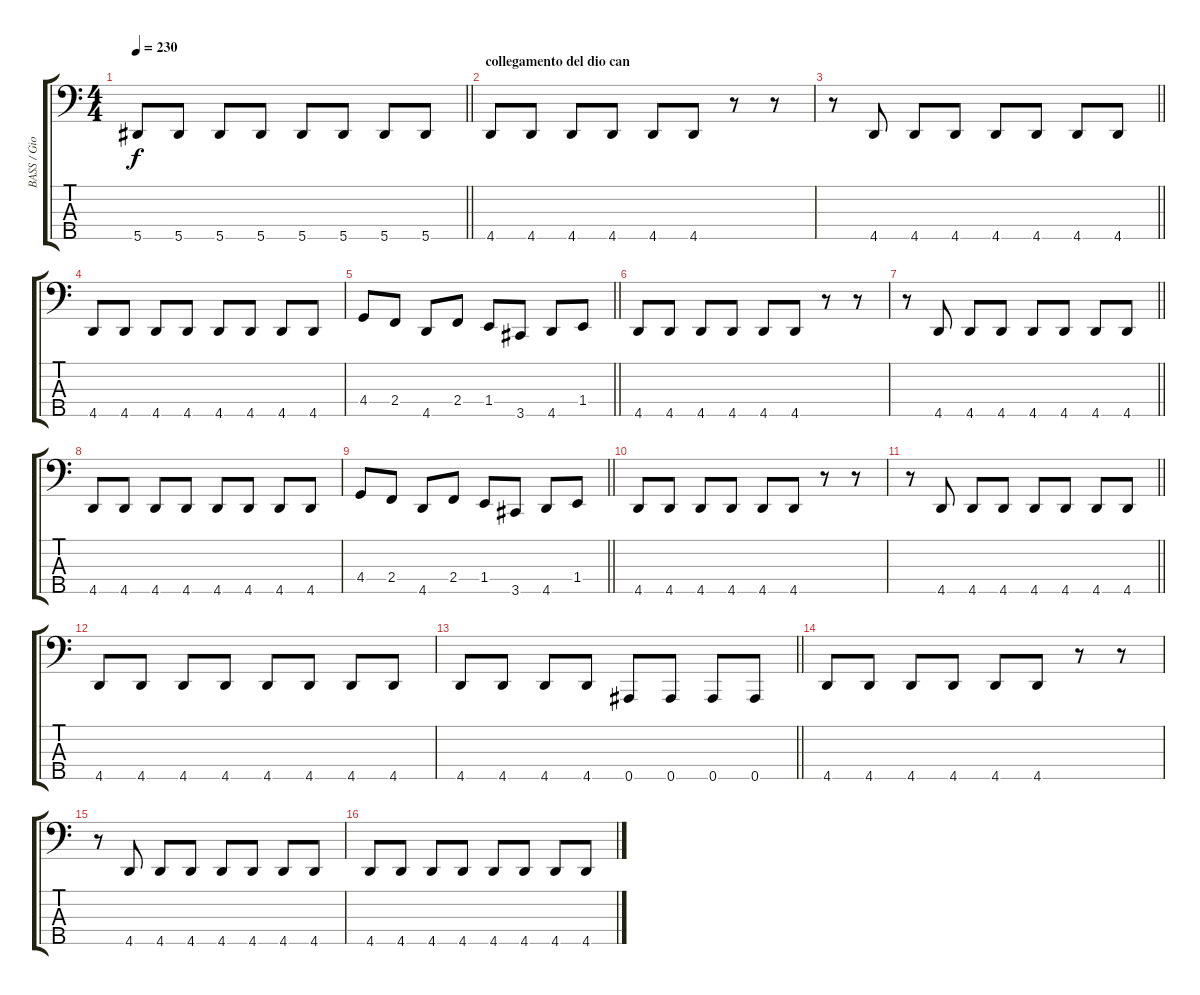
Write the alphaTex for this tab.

\track ("BASS / Gio" "BASS / Gio") {instrument electricbassfinger}
\staff {score tabs}
\tuning (Gb2 Db2 Ab1 Eb1 Bb0) {hide}
\ts (4 4)
\tempo 230
\clef f4
\barLineRight lightlight
\ks c
5.5.8{dy f} 5.5.8 5.5.8 5.5.8 5.5.8 5.5.8 5.5.8 5.5.8 |
\section ("" "collegamento del dio can")
4.5.8 4.5.8 4.5.8 4.5.8 4.5.8 4.5.8 r.8 r.8 |
\barLineRight lightlight
r.8 4.5.8 4.5.8 4.5.8 4.5.8 4.5.8 4.5.8 4.5.8 |
4.5.8 4.5.8 4.5.8 4.5.8 4.5.8 4.5.8 4.5.8 4.5.8 |
\barLineRight lightlight
4.4.8 2.4.8 4.5.8 2.4.8 1.4.8 3.5.8 4.5.8 1.4.8 |
4.5.8 4.5.8 4.5.8 4.5.8 4.5.8 4.5.8 r.8 r.8 |
\barLineRight lightlight
r.8 4.5.8 4.5.8 4.5.8 4.5.8 4.5.8 4.5.8 4.5.8 |
4.5.8 4.5.8 4.5.8 4.5.8 4.5.8 4.5.8 4.5.8 4.5.8 |
\barLineRight lightlight
4.4.8 2.4.8 4.5.8 2.4.8 1.4.8 3.5.8 4.5.8 1.4.8 |
4.5.8 4.5.8 4.5.8 4.5.8 4.5.8 4.5.8 r.8 r.8 |
\barLineRight lightlight
r.8 4.5.8 4.5.8 4.5.8 4.5.8 4.5.8 4.5.8 4.5.8 |
4.5.8 4.5.8 4.5.8 4.5.8 4.5.8 4.5.8 4.5.8 4.5.8 |
\barLineRight lightlight
4.5.8 4.5.8 4.5.8 4.5.8 0.5.8 0.5.8 0.5.8 0.5.8 |
4.5.8 4.5.8 4.5.8 4.5.8 4.5.8 4.5.8 r.8 r.8 |
r.8 4.5.8 4.5.8 4.5.8 4.5.8 4.5.8 4.5.8 4.5.8 |
4.5.8 4.5.8 4.5.8 4.5.8 4.5.8 4.5.8 4.5.8 4.5.8
